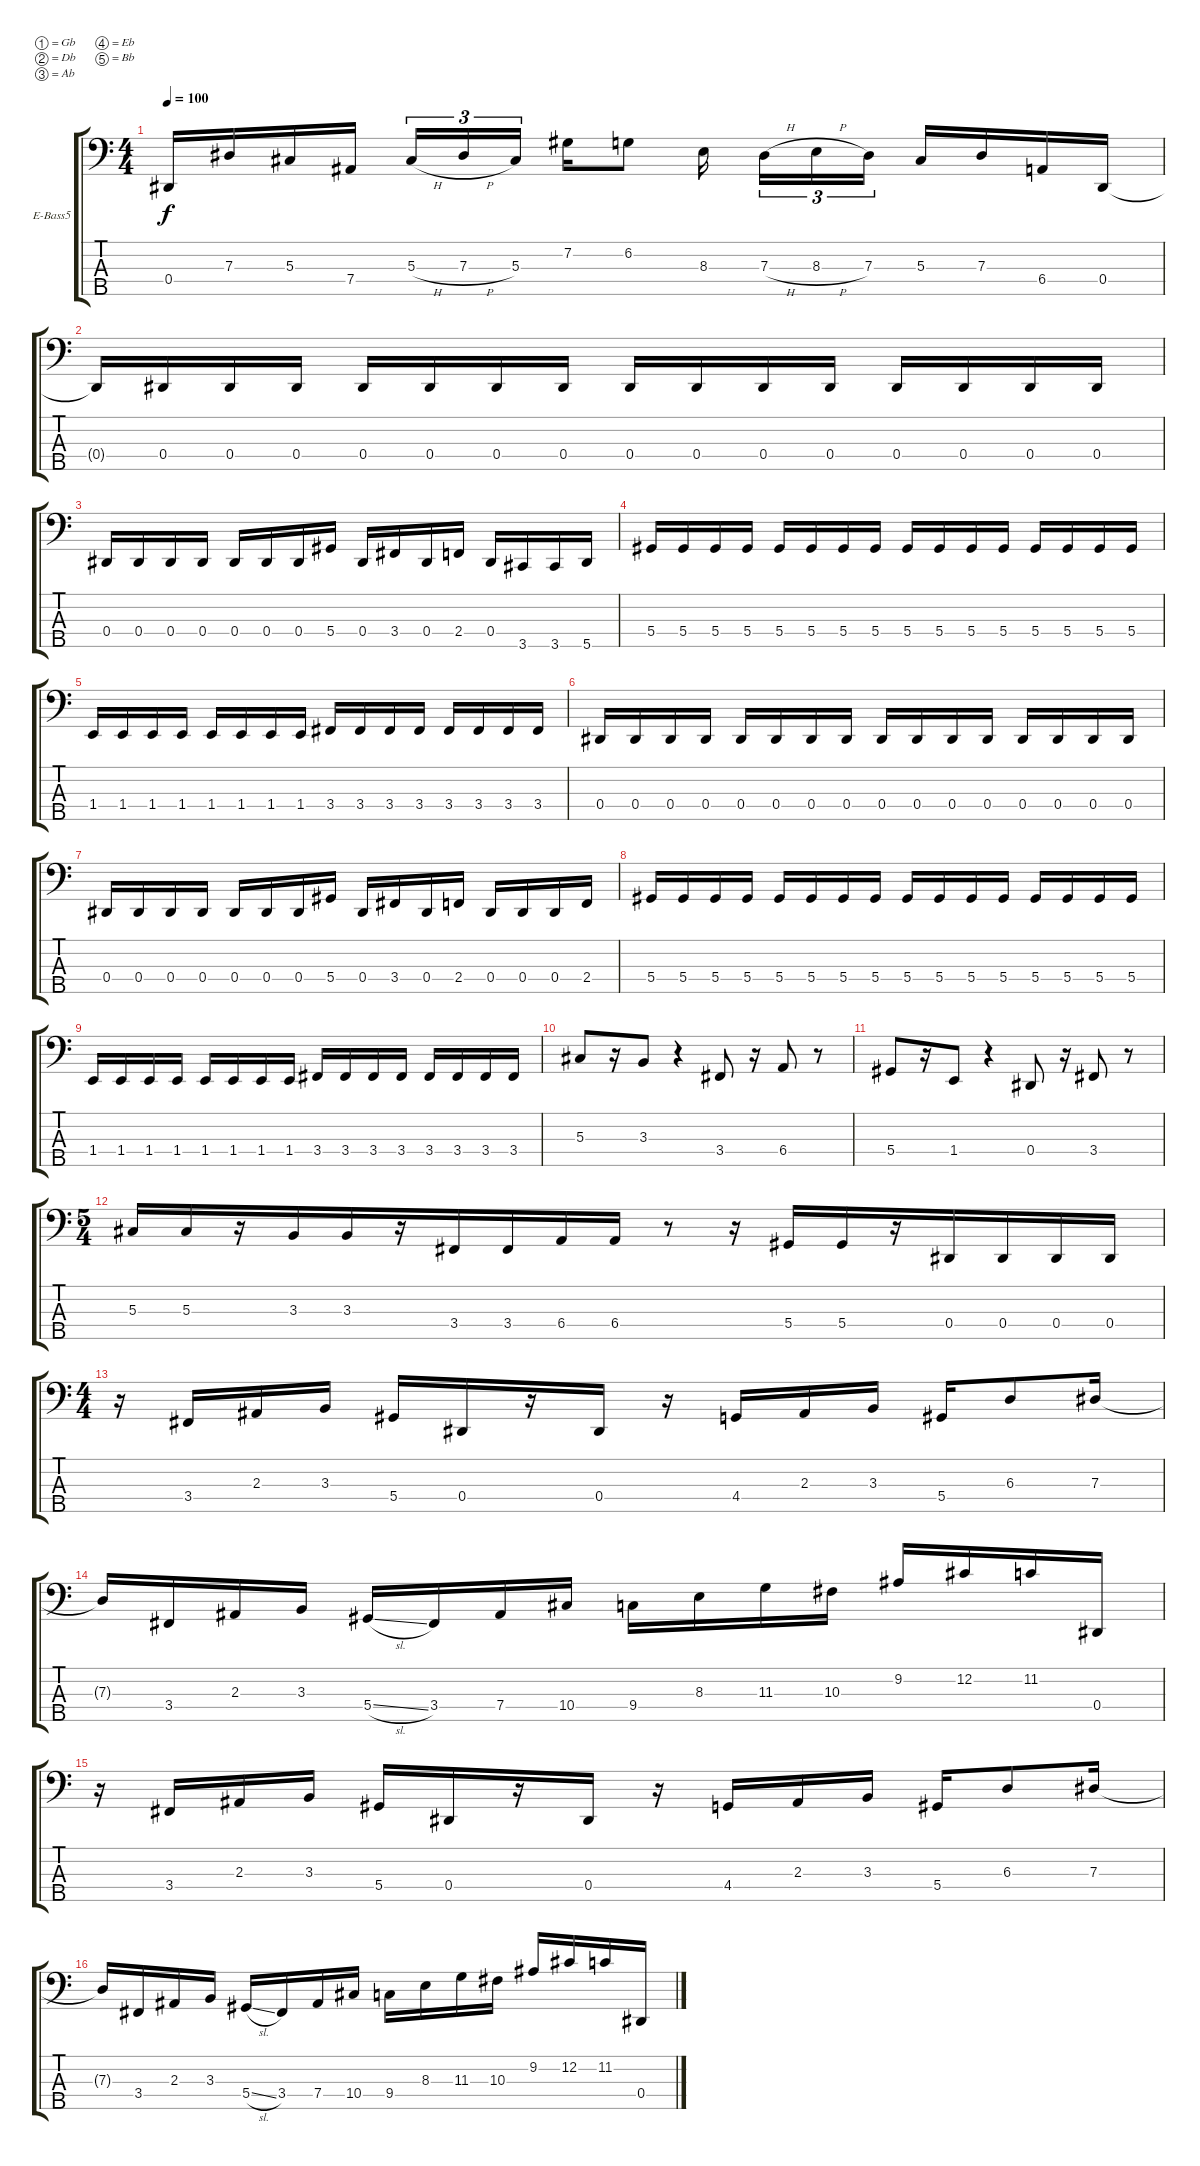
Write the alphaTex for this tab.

\bracketExtendMode groupsimilarinstruments
\firstSystemTrackNameOrientation horizontal
\otherSystemsTrackNameOrientation horizontal
\track ("Arif Mirabdolbaghi" "E-Bass5") {instrument electricbassfinger}
\staff {score tabs}
\tuning (Gb2 Db2 Ab1 Eb1 Bb0)
\ts (4 4)
\tempo 100
\clef f4
\ks c
0.4{t}.16{dy f} 7.3.16 5.3.16 7.4.16 5.3{h}.16{tu (3 2)} 7.3{h}.16{tu (3 2)} 5.3.16{tu (3 2)} 7.2.16 6.2.8 8.3.16 7.3{h}.16{tu (3 2)} 8.3{h}.16{tu (3 2)} 7.3.16{tu (3 2)} 5.3.16 7.3.16 6.4.16 0.4.16 |
0.4{t}.16 0.4.16 0.4.16 0.4.16 0.4.16 0.4.16 0.4.16 0.4.16 0.4.16 0.4.16 0.4.16 0.4.16 0.4.16 0.4.16 0.4.16 0.4.16 |
0.4.16 0.4.16 0.4.16 0.4.16 0.4.16 0.4.16 0.4.16 5.4.16 0.4.16 3.4.16 0.4.16 2.4.16 0.4.16 3.5.16 3.5.16 5.5.16 |
5.4.16 5.4.16 5.4.16 5.4.16 5.4.16 5.4.16 5.4.16 5.4.16 5.4.16 5.4.16 5.4.16 5.4.16 5.4.16 5.4.16 5.4.16 5.4.16 |
1.4.16 1.4.16 1.4.16 1.4.16 1.4.16 1.4.16 1.4.16 1.4.16 3.4.16 3.4.16 3.4.16 3.4.16 3.4.16 3.4.16 3.4.16 3.4.16 |
0.4.16 0.4.16 0.4.16 0.4.16 0.4.16 0.4.16 0.4.16 0.4.16 0.4.16 0.4.16 0.4.16 0.4.16 0.4.16 0.4.16 0.4.16 0.4.16 |
0.4.16 0.4.16 0.4.16 0.4.16 0.4.16 0.4.16 0.4.16 5.4.16 0.4.16 3.4.16 0.4.16 2.4.16 0.4.16 0.4.16 0.4.16 2.4.16 |
5.4.16 5.4.16 5.4.16 5.4.16 5.4.16 5.4.16 5.4.16 5.4.16 5.4.16 5.4.16 5.4.16 5.4.16 5.4.16 5.4.16 5.4.16 5.4.16 |
1.4.16 1.4.16 1.4.16 1.4.16 1.4.16 1.4.16 1.4.16 1.4.16 3.4.16 3.4.16 3.4.16 3.4.16 3.4.16 3.4.16 3.4.16 3.4.16 |
5.3.8 r.16 3.3.8 r.4 3.4.8 r.16 6.4.8 r.8 |
5.4.8 r.16 1.4.8 r.4 0.4.8 r.16 3.4.8 r.8 |
\ts (5 4)
\beaming (8 6 4)
5.3.16 5.3.16 r.16 3.3.16 3.3.16 r.16 3.4.16 3.4.16 6.4.16 6.4.16 r.8 r.16 5.4.16 5.4.16 r.16 0.4.16 0.4.16 0.4.16 0.4.16 |
\ts (4 4)
\beaming (8 2 2 2 2)
r.16 3.4.16 2.3.16 3.3.16 5.4.16 0.4.16 r.16 0.4.16 r.16 4.4.16 2.3.16 3.3.16 5.4.16 6.3.8 7.3.16 |
7.3{t}.16 3.4.16 2.3.16 3.3.16 5.4{sl}.16 3.4.16 7.4.16 10.4.16 9.4.16 8.3.16 11.3.16 10.3.16 9.2.16 12.2.16 11.2.16 0.4.16 |
r.16 3.4.16 2.3.16 3.3.16 5.4.16 0.4.16 r.16 0.4.16 r.16 4.4.16 2.3.16 3.3.16 5.4.16 6.3.8 7.3.16 |
7.3{t}.16 3.4.16 2.3.16 3.3.16 5.4{sl}.16 3.4.16 7.4.16 10.4.16 9.4.16 8.3.16 11.3.16 10.3.16 9.2.16 12.2.16 11.2.16 0.4.16
